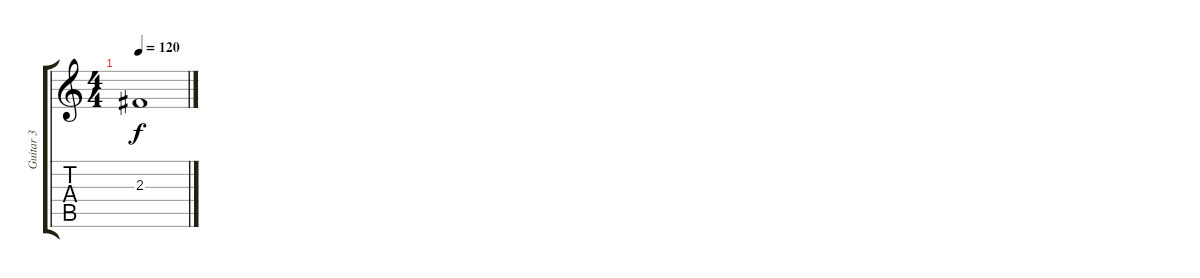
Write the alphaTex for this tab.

\track ("Guitar 3" "Guitar 3") {instrument electricguitarclean}
\staff {score tabs}
\tuning (Db4 Ab3 E3 B2 Gb2 B1) {hide}
\ts (4 4)
\tempo 120
\clef g2
\ks c
2.3{t}.1{dy f}
